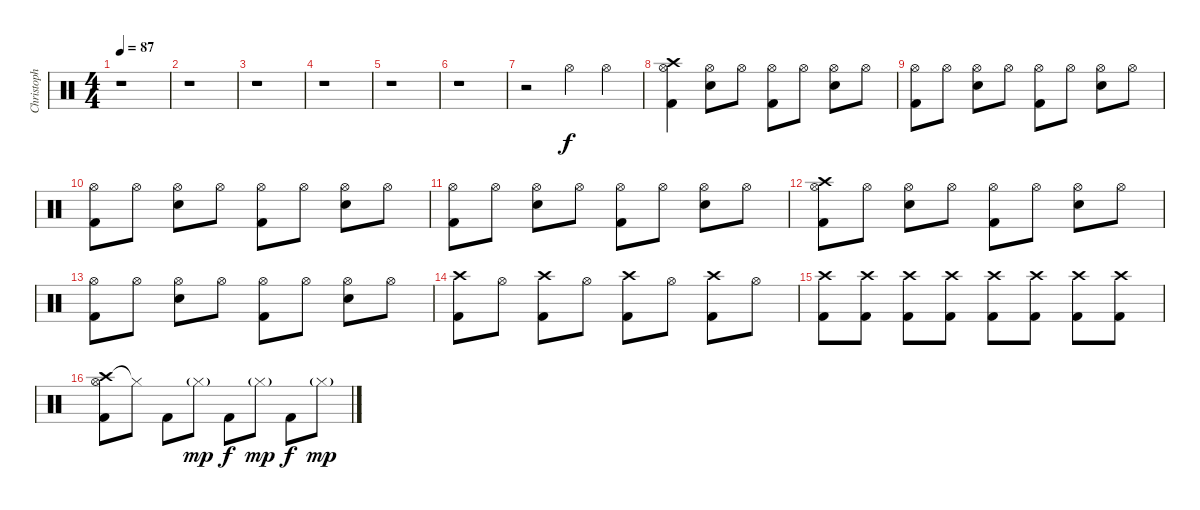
\track ("Christoph Doom Schneider - Drums 1" "Christoph ") {instrument percussion}
\staff {score}
\articulation defaults
\ts (4 4)
\tempo 87
\clef neutral
\ks c
r.1{dy f} |
r.1 |
r.1 |
r.1 |
r.1 |
r.1 |
r.2 "Hi-Hat (open)".4 "Hi-Hat (open)".4 |
("Crash high (hit)" "Hi-Hat (open)" "Kick (hit) 2").4 ("Hi-Hat (open)" "Snare (hit) 2").8 "Hi-Hat (open)".8 ("Hi-Hat (open)" "Kick (hit) 2").8 "Hi-Hat (open)".8 ("Hi-Hat (open)" "Snare (hit) 2").8 "Hi-Hat (open)".8 |
("Hi-Hat (open)" "Kick (hit) 2").8 "Hi-Hat (open)".8 ("Hi-Hat (open)" "Snare (hit) 2").8 "Hi-Hat (open)".8 ("Hi-Hat (open)" "Kick (hit) 2").8 "Hi-Hat (open)".8 ("Hi-Hat (open)" "Snare (hit) 2").8 "Hi-Hat (open)".8 |
("Hi-Hat (open)" "Kick (hit) 2").8 "Hi-Hat (open)".8 ("Hi-Hat (open)" "Snare (hit) 2").8 "Hi-Hat (open)".8 ("Hi-Hat (open)" "Kick (hit) 2").8 "Hi-Hat (open)".8 ("Hi-Hat (open)" "Snare (hit) 2").8 "Hi-Hat (open)".8 |
("Hi-Hat (open)" "Kick (hit) 2").8 "Hi-Hat (open)".8 ("Hi-Hat (open)" "Snare (hit) 2").8 "Hi-Hat (open)".8 ("Hi-Hat (open)" "Kick (hit) 2").8 "Hi-Hat (open)".8 ("Hi-Hat (open)" "Snare (hit) 2").8 "Hi-Hat (open)".8 |
("Crash high (hit)" "Hi-Hat (open)" "Kick (hit) 2").8 "Hi-Hat (open)".8 ("Hi-Hat (open)" "Snare (hit) 2").8 "Hi-Hat (open)".8 ("Hi-Hat (open)" "Kick (hit) 2").8 "Hi-Hat (open)".8 ("Hi-Hat (open)" "Snare (hit) 2").8 "Hi-Hat (open)".8 |
("Hi-Hat (open)" "Kick (hit) 2").8 "Hi-Hat (open)".8 ("Hi-Hat (open)" "Snare (hit) 2").8 "Hi-Hat (open)".8 ("Hi-Hat (open)" "Kick (hit) 2").8 "Hi-Hat (open)".8 ("Hi-Hat (open)" "Snare (hit) 2").8 "Hi-Hat (open)".8 |
("Crash high (hit)" "Kick (hit) 2").8 "Hi-Hat (open)".8 ("Crash high (hit)" "Kick (hit) 2").8 "Hi-Hat (open)".8 ("Crash high (hit)" "Kick (hit) 2").8 "Hi-Hat (open)".8 ("Crash high (hit)" "Kick (hit) 2").8 "Hi-Hat (open)".8 |
("Crash high (hit)" "Kick (hit) 2").8 ("Crash high (hit)" "Kick (hit) 2").8 ("Crash high (hit)" "Kick (hit) 2").8 ("Crash high (hit)" "Kick (hit) 2").8 ("Crash high (hit)" "Kick (hit) 2").8 ("Crash high (hit)" "Kick (hit) 2").8 ("Crash high (hit)" "Kick (hit) 2").8 ("Crash high (hit)" "Kick (hit) 2").8 |
("Crash high (hit)" "Hi-Hat (open)" "Kick (hit) 2").8 "Hi-Hat (closed)"{t}.8 "Kick (hit) 2".8{volume 10} "Hi-Hat (closed)"{g}.8{dy mp} "Kick (hit) 2".8{dy f} "Hi-Hat (closed)"{g}.8{dy mp} "Kick (hit) 2".8{dy f} "Hi-Hat (closed)"{g}.8{dy mp}
